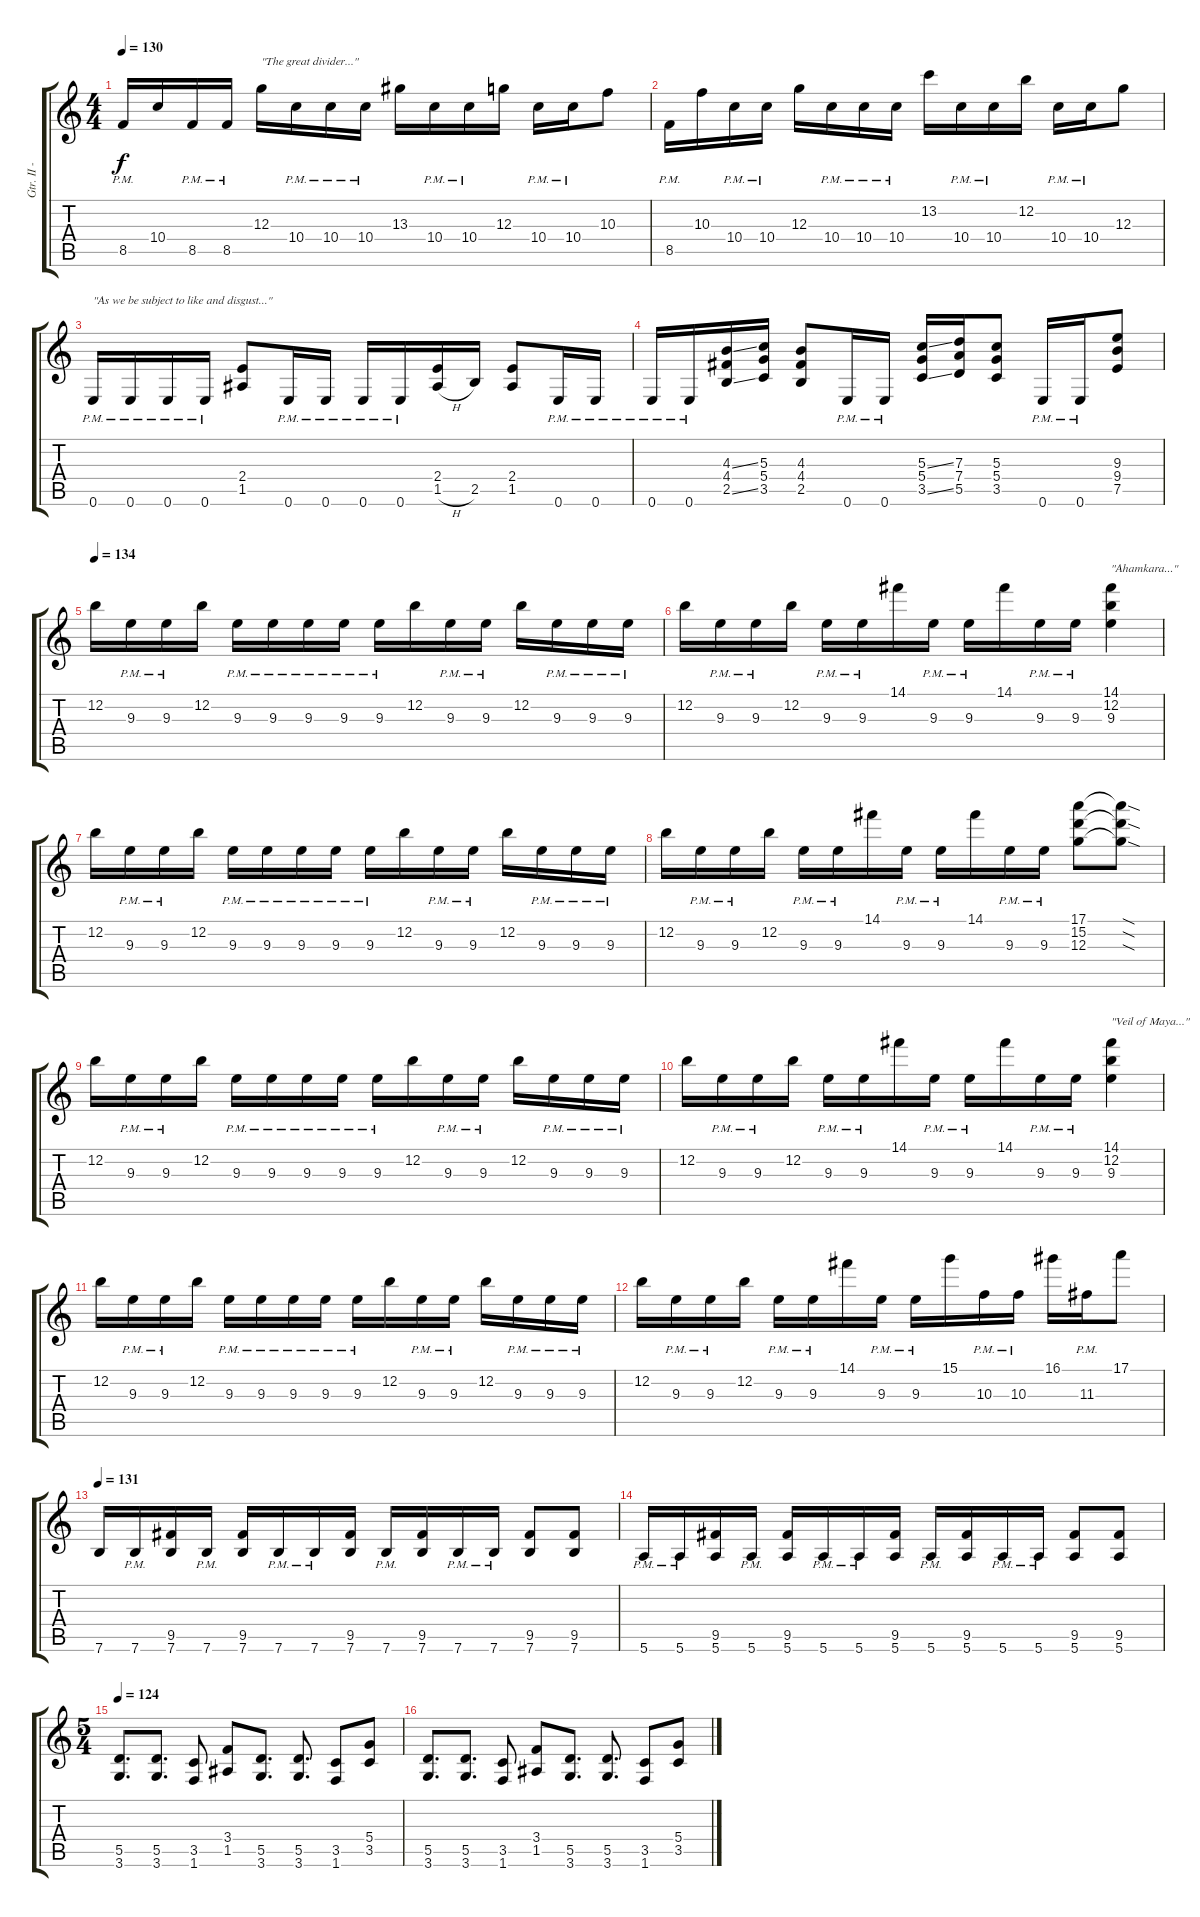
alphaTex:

\track ("Gtr. II - Jason Gobel (Distortion)" "Gtr. II - ") {instrument distortionguitar}
\staff {score tabs}
\tuning (E4 B3 G3 D3 A2 E2) {hide}
\ts (4 4)
\tempo 130
\clef g2
\ks c
8.5{pm}.16{dy f} 10.4.16 8.5{pm}.16 8.5{pm}.16 12.3.16{txt "\"The great divider...\""} 10.4{pm}.16 10.4{pm}.16 10.4{pm}.16 13.3.16 10.4{pm}.16 10.4{pm}.16 12.3.16 10.4{pm}.16 10.4{pm}.16 10.3.8 |
8.5{pm}.16 10.3.16 10.4{pm}.16 10.4{pm}.16 12.3.16 10.4{pm}.16 10.4{pm}.16 10.4{pm}.16 13.2.16 10.4{pm}.16 10.4{pm}.16 12.2.16 10.4{pm}.16 10.4{pm}.16 12.3.8 |
0.6{pm}.16{txt "\"As we be subject to like and disgust...\""} 0.6{pm}.16 0.6{pm}.16 0.6{pm}.16 (2.4 1.5).8 0.6{pm}.16 0.6{pm}.16 0.6{pm}.16 0.6{pm}.16 (2.4 1.5{h}).16 2.5.16 (2.4 1.5).8 0.6{pm}.16 0.6{pm}.16 |
0.6{pm}.16 0.6{pm}.16 (4.3{ss} 4.4 2.5{ss}).16 (5.3 5.4 3.5).16 (4.3 4.4 2.5).8 0.6{pm}.16 0.6{pm}.16 (5.3{ss} 5.4 3.5{ss}).16 (7.3 7.4 5.5).16 (5.3 5.4 3.5).8 0.6{pm}.16 0.6{pm}.16 (9.3 9.4 7.5).8 |
\tempo 134
12.2.16 9.3{pm}.16 9.3{pm}.16 12.2.16 9.3{pm}.16 9.3{pm}.16 9.3{pm}.16 9.3{pm}.16 9.3{pm}.16 12.2.16 9.3{pm}.16 9.3{pm}.16 12.2.16 9.3{pm}.16 9.3{pm}.16 9.3{pm}.16 |
12.2.16 9.3{pm}.16 9.3{pm}.16 12.2.16 9.3{pm}.16 9.3{pm}.16 14.1.16 9.3{pm}.16 9.3{pm}.16 14.1.16 9.3{pm}.16 9.3{pm}.16 (14.1 12.2 9.3).4{txt "\"Ahamkara...\""} |
12.2.16 9.3{pm}.16 9.3{pm}.16 12.2.16 9.3{pm}.16 9.3{pm}.16 9.3{pm}.16 9.3{pm}.16 9.3{pm}.16 12.2.16 9.3{pm}.16 9.3{pm}.16 12.2.16 9.3{pm}.16 9.3{pm}.16 9.3{pm}.16 |
12.2.16 9.3{pm}.16 9.3{pm}.16 12.2.16 9.3{pm}.16 9.3{pm}.16 14.1.16 9.3{pm}.16 9.3{pm}.16 14.1.16 9.3{pm}.16 9.3{pm}.16 (17.1 15.2 12.3).8 (17.1{sod t} 15.2{sod t} 12.3{sod t}).8 |
12.2.16 9.3{pm}.16 9.3{pm}.16 12.2.16 9.3{pm}.16 9.3{pm}.16 9.3{pm}.16 9.3{pm}.16 9.3{pm}.16 12.2.16 9.3{pm}.16 9.3{pm}.16 12.2.16 9.3{pm}.16 9.3{pm}.16 9.3{pm}.16 |
12.2.16 9.3{pm}.16 9.3{pm}.16 12.2.16 9.3{pm}.16 9.3{pm}.16 14.1.16 9.3{pm}.16 9.3{pm}.16 14.1.16 9.3{pm}.16 9.3{pm}.16 (14.1 12.2 9.3).4{txt "\"Veil of Maya...\""} |
12.2.16 9.3{pm}.16 9.3{pm}.16 12.2.16 9.3{pm}.16 9.3{pm}.16 9.3{pm}.16 9.3{pm}.16 9.3{pm}.16 12.2.16 9.3{pm}.16 9.3{pm}.16 12.2.16 9.3{pm}.16 9.3{pm}.16 9.3{pm}.16 |
12.2.16 9.3{pm}.16 9.3{pm}.16 12.2.16 9.3{pm}.16 9.3{pm}.16 14.1.16 9.3{pm}.16 9.3{pm}.16 15.1.16 10.3{pm}.16 10.3{pm}.16 16.1.16 11.3{pm}.16 17.1.8 |
\tempo 131
7.6.16 7.6{pm}.16 (9.5 7.6).16 7.6{pm}.16 (9.5 7.6).16 7.6{pm}.16 7.6{pm}.16 (9.5 7.6).16 7.6{pm}.16 (9.5 7.6).16 7.6{pm}.16 7.6{pm}.16 (9.5 7.6).8 (9.5 7.6).8 |
5.6{pm}.16 5.6{pm}.16 (9.5 5.6).16 5.6{pm}.16 (9.5 5.6).16 5.6{pm}.16 5.6{pm}.16 (9.5 5.6).16 5.6{pm}.16 (9.5 5.6).16 5.6{pm}.16 5.6{pm}.16 (9.5 5.6).8 (9.5 5.6).8 |
\ts (5 4)
\tempo 124
(5.5 3.6).8{d} (5.5 3.6).8{d} (3.5 1.6).8 (3.4 1.5).8 (5.5 3.6).8{d} (5.5 3.6).8{d} (3.5 1.6).8 (5.4 3.5).8 |
(5.5 3.6).8{d} (5.5 3.6).8{d} (3.5 1.6).8 (3.4 1.5).8 (5.5 3.6).8{d} (5.5 3.6).8{d} (3.5 1.6).8 (5.4 3.5).8
